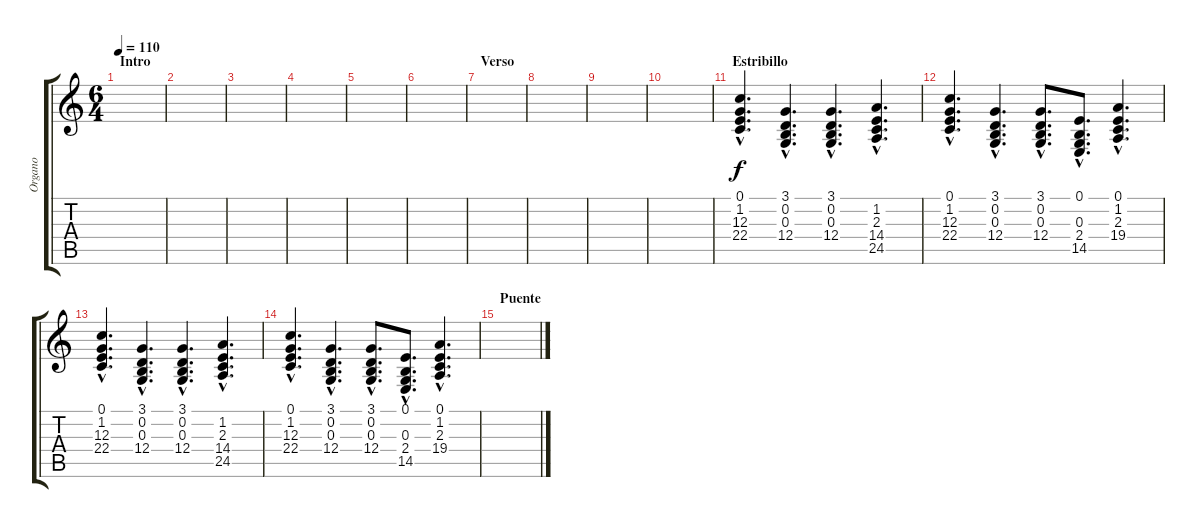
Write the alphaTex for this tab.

\track ("Organo" "Organo") {instrument electricgrandpiano}
\staff {score tabs}
\tuning (E4 B3 G3 D3 A2 E2) {hide}
\ts (6 4)
\section ("" "Intro")
\tempo 110
\clef g2
\ks c
|
|
|
|
|
|
\section ("" "Verso ")
|
|
|
|
\section ("" "Estribillo")
(0.1{hac} 1.2{hac} 12.3{hac} 22.4{hac}).4{d volume 7 instrument stringensemble1} (3.1{hac} 0.2{hac} 0.3{hac} 12.4{hac}).4{d} (3.1{hac} 0.2{hac} 0.3{hac} 12.4{hac}).4{d} (1.2{hac} 2.3{hac} 14.4{hac} 24.5{hac}).4{d} |
(0.1{hac} 1.2{hac} 12.3{hac} 22.4{hac}).4{d volume 7 instrument stringensemble1} (3.1{hac} 0.2{hac} 0.3{hac} 12.4{hac}).4{d} (3.1{hac} 0.2{hac} 0.3{hac} 12.4{hac}).8{d} (0.1{hac} 0.3{hac} 2.4{hac} 14.5{hac}).8{d} (0.1{hac} 1.2{hac} 2.3{hac} 19.4{hac}).4{d} |
(0.1{hac} 1.2{hac} 12.3{hac} 22.4{hac}).4{d volume 7 instrument stringensemble1} (3.1{hac} 0.2{hac} 0.3{hac} 12.4{hac}).4{d} (3.1{hac} 0.2{hac} 0.3{hac} 12.4{hac}).4{d} (1.2{hac} 2.3{hac} 14.4{hac} 24.5{hac}).4{d} |
(0.1{hac} 1.2{hac} 12.3{hac} 22.4{hac}).4{d volume 7 instrument stringensemble1} (3.1{hac} 0.2{hac} 0.3{hac} 12.4{hac}).4{d} (3.1{hac} 0.2{hac} 0.3{hac} 12.4{hac}).8{d} (0.1{hac} 0.3{hac} 2.4{hac} 14.5{hac}).8{d} (0.1{hac} 1.2{hac} 2.3{hac} 19.4{hac}).4{d} |
\section ("" "Puente")
